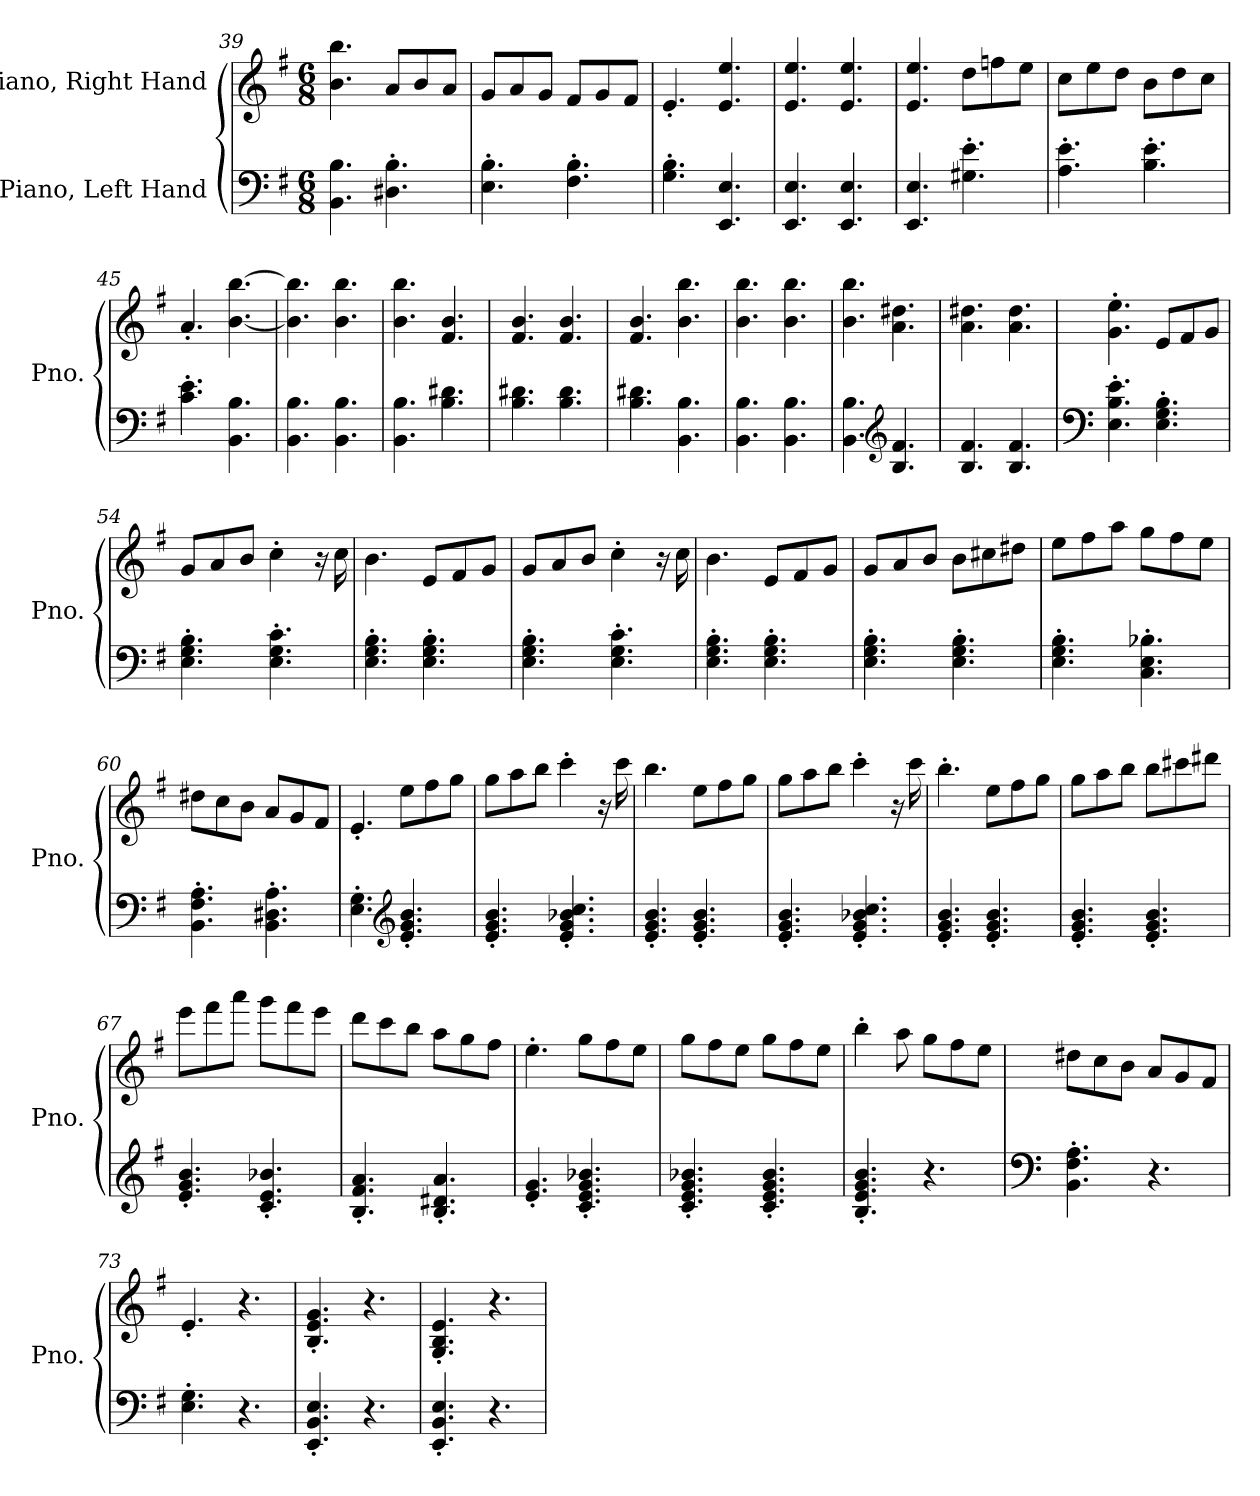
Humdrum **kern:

**kern	**kern
*part2	*part1
*staff2	*staff1
*I"Piano, Left Hand	*I"Piano, Right Hand
*I'Pno.	*I'Pno.
*clefF4	*clefG2
*k[f#]	*k[f#]
*M6/8	*M6/8
=39	=39
4.BB\ 4.B\	4.b\ 4.bb\
4.D#X\' 4.B\'	8a/L
.	8b/
.	8a/J
=40	=40
4.E\' 4.B\'	8g/L
.	8a/
.	8g/J
4.F#\' 4.B\'	8f#/L
.	8g/
.	8f#/J
=41	=41
4.G\' 4.B\'	4.e'/
4.EE/ 4.E/	4.e/ 4.ee/
=42	=42
4.EE/ 4.E/	4.e/ 4.ee/
4.EE/ 4.E/	4.e/ 4.ee/
=43	=43
4.EE/ 4.E/	4.e/ 4.ee/
4.G#X\' 4.e\'	8dd\L
.	8ffn\
.	8ee\J
!!LO:LB:g=z
=44	=44
4.A\' 4.e\'	8cc\L
.	8ee\
.	8dd\J
4.B\' 4.e\'	8b\L
.	8dd\
.	8cc\J
=45	=45
4.c\' 4.e\'	4.a'/
4.BB\ 4.B\	[4.b\ [4.bb\
=46	=46
4.BB\ 4.B\	4.b\] 4.bb\]
4.BB\ 4.B\	4.b\ 4.bb\
=47	=47
4.BB\ 4.B\	4.b\ 4.bb\
4.B\ 4.d#X\	4.f#/ 4.b/
=48	=48
4.B\ 4.d#X\	4.f#/ 4.b/
4.B\ 4.d#\	4.f#/ 4.b/
=49	=49
4.B\ 4.d#X\	4.f#/ 4.b/
4.BB\ 4.B\	4.b\ 4.bb\
=50	=50
4.BB\ 4.B\	4.b\ 4.bb\
4.BB\ 4.B\	4.b\ 4.bb\
=51	=51
4.BB\ 4.B\	4.b\ 4.bb\
*clefG2	*
4.B/ 4.f#/	4.a\ 4.dd#X\
!!LO:LB:g=z
=52	=52
4.B/ 4.f#/	4.a\ 4.dd#X\
4.B/ 4.f#/	4.a\ 4.dd#\
=53	=53
*clefF4	*
4.E\' 4.B\' 4.e\'	4.g\' 4.ee\'
4.E\' 4.G\' 4.B\'	8e/L
.	8f#/
.	8g/J
=54	=54
4.E\' 4.G\' 4.B\'	8g/L
.	8a/
.	8b/J
4.E\' 4.G\' 4.c\'	4cc'\
.	16r
.	16cc\
=55	=55
4.E\' 4.G\' 4.B\'	4.b\
4.E\' 4.G\' 4.B\'	8e/L
.	8f#/
.	8g/J
=56	=56
4.E\' 4.G\' 4.B\'	8g/L
.	8a/
.	8b/J
4.E\' 4.G\' 4.c\'	4cc'\
.	16r
.	16cc\
=57	=57
4.E\' 4.G\' 4.B\'	4.b\
4.E\' 4.G\' 4.B\'	8e/L
.	8f#/
.	8g/J
!!LO:LB:g=z
=58	=58
4.E\' 4.G\' 4.B\'	8g/L
.	8a/
.	8b/J
4.E\' 4.G\' 4.B\'	8b\L
.	8cc#X\
.	8dd#X\J
=59	=59
4.E\' 4.G\' 4.B\'	8ee\L
.	8ff#\
.	8aa\J
4.C\' 4.E\' 4.B-X\'	8gg\L
.	8ff#\
.	8ee\J
=60	=60
4.BB\' 4.F#\' 4.A\'	8dd#X\L
.	8cc\
.	8b\J
4.BB\' 4.D#X\' 4.A\'	8a/L
.	8g/
.	8f#/J
=61	=61
4.E\' 4.G\'	4.e'/
*clefG2	*
4.e/' 4.g/' 4.b/'	8ee\L
.	8ff#\
.	8gg\J
=62	=62
4.e/' 4.g/' 4.b/'	8gg\L
.	8aa\
.	8bb\J
4.e/' 4.g/' 4.b-X/' 4.cc/'	4ccc'\
.	16r
.	16ccc\
=63	=63
4.e/' 4.g/' 4.b/'	4.bb\
4.e/' 4.g/' 4.b/'	8ee\L
.	8ff#\
.	8gg\J
!!LO:LB:g=z
=64	=64
4.e/' 4.g/' 4.b/'	8gg\L
.	8aa\
.	8bb\J
4.e/' 4.g/' 4.b-X/' 4.cc/'	4ccc'\
.	16r
.	16ccc\
=65	=65
4.e/' 4.g/' 4.b/'	4.bb'\
4.e/' 4.g/' 4.b/'	8ee\L
.	8ff#\
.	8gg\J
=66	=66
4.e/' 4.g/' 4.b/'	8gg\L
.	8aa\
.	8bb\J
4.e/' 4.g/' 4.b/'	8bb\L
.	8ccc#X\
.	8ddd#X\J
=67	=67
4.e/' 4.g/' 4.b/'	8eee\L
.	8fff#\
.	8aaa\J
4.c/' 4.e/' 4.b-X/'	8ggg\L
.	8fff#\
.	8eee\J
=68	=68
4.B/' 4.f#/' 4.a/'	8ddd\L
.	8ccc\
.	8bb\J
4.B/' 4.d#X/' 4.a/'	8aa\L
.	8gg\
.	8ff#\J
!!LO:LB:g=z
=69	=69
4.e/' 4.g/'	4.ee'\
4.c/' 4.e/' 4.g/' 4.b-X/'	8gg\L
.	8ff#\
.	8ee\J
=70	=70
4.c/' 4.e/' 4.g/' 4.b-X/'	8gg\L
.	8ff#\
.	8ee\J
4.c/' 4.e/' 4.g/' 4.b-/'	8gg\L
.	8ff#\
.	8ee\J
=71	=71
4.B/' 4.e/' 4.g/' 4.b/'	4bb'\
.	8aa\
4.r	8gg\L
.	8ff#\
.	8ee\J
=72	=72
*clefF4	*
4.BB\' 4.F#\' 4.A\'	8dd#X\L
.	8cc\
.	8b\J
4.r	8a/L
.	8g/
.	8f#/J
=73	=73
4.E\' 4.G\'	4.e'/
4.r	4.r
=74	=74
4.EE/' 4.BB/' 4.E/'	4.B/' 4.e/' 4.g/'
4.r	4.r
=75	=75
4.EE/' 4.BB/' 4.E/'	4.G/' 4.B/' 4.e/'
4.r	4.r
=	=
*-	*-
